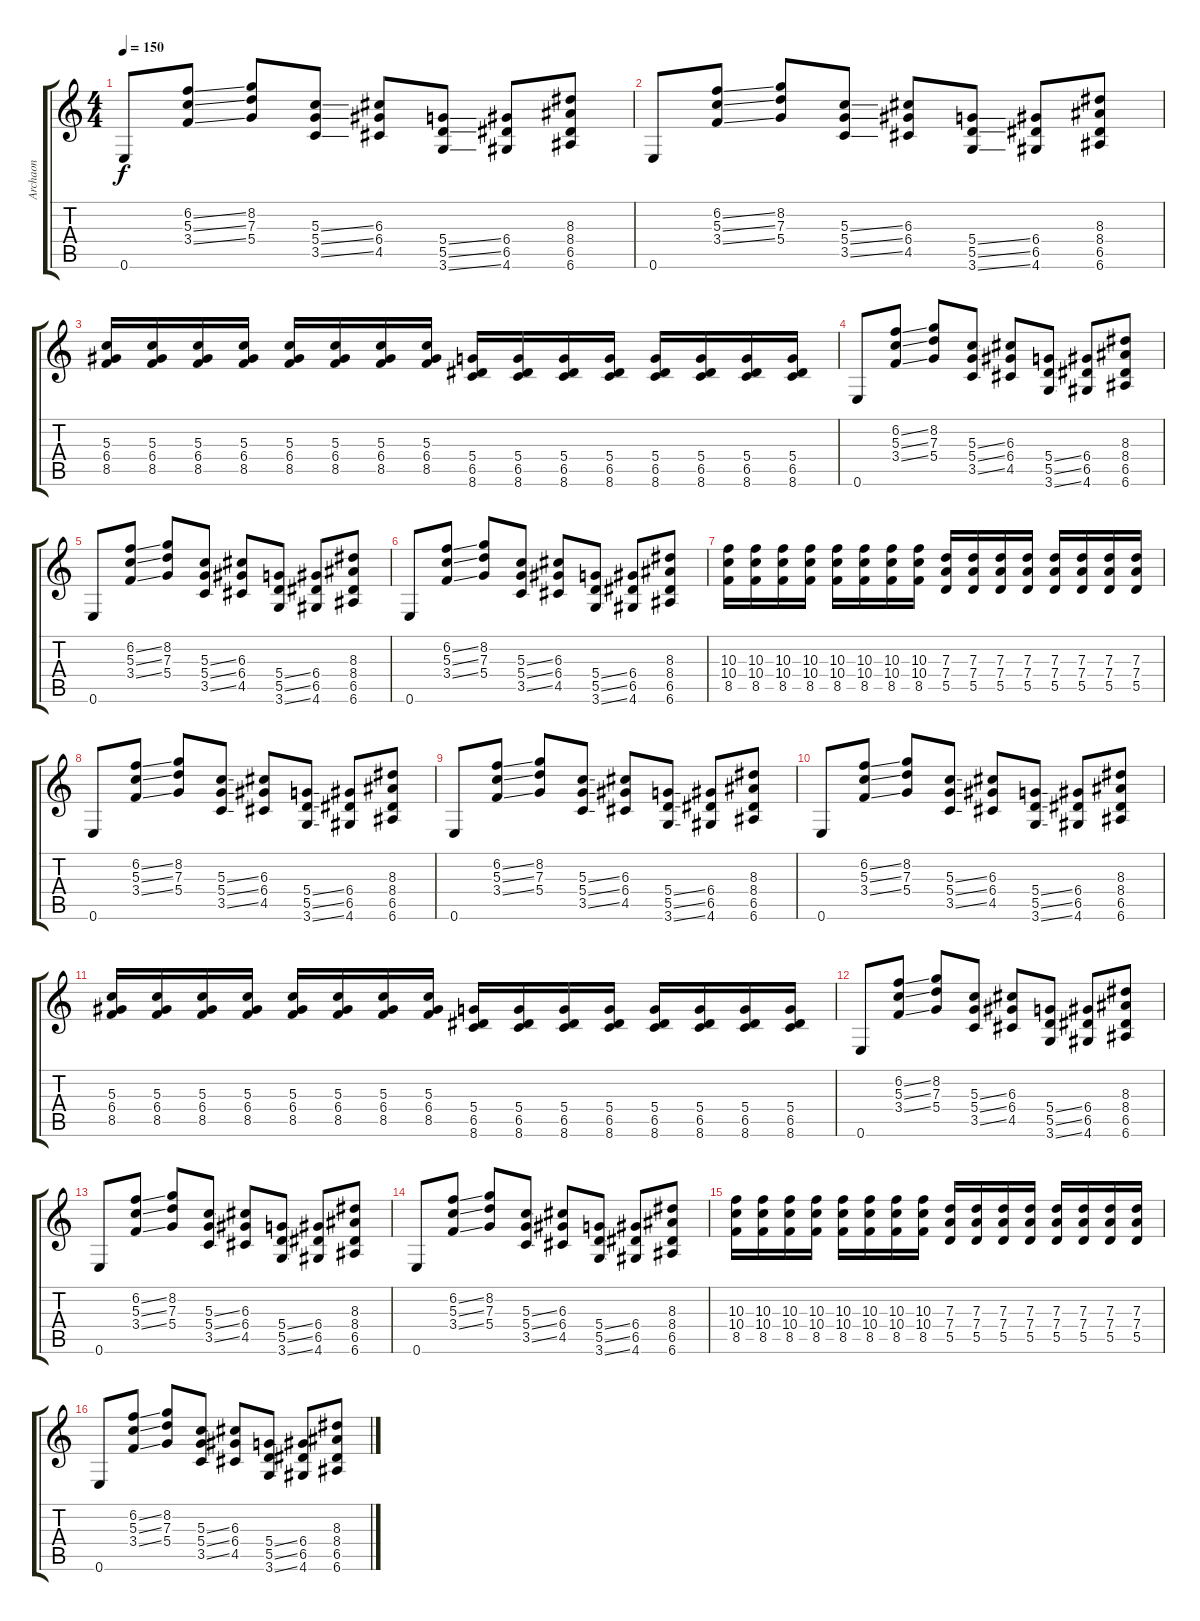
\track ("Archaon" "Archaon") {instrument distortionguitar}
\staff {score tabs}
\tuning (E4 B3 G3 D3 A2 E2) {hide}
\ts (4 4)
\tempo 150
\clef g2
\ks c
0.6.8{dy f} (6.2{ss} 5.3{ss} 3.4{ss}).8 (8.2 7.3 5.4).8 (5.3{ss} 5.4{ss} 3.5{ss}).8 (6.3 6.4 4.5).8 (5.4{ss} 5.5{ss} 3.6{ss}).8 (6.4 6.5 4.6).8 (8.3 8.4 6.5 6.6).8 |
0.6.8 (6.2{ss} 5.3{ss} 3.4{ss}).8 (8.2 7.3 5.4).8 (5.3{ss} 5.4{ss} 3.5{ss}).8 (6.3 6.4 4.5).8 (5.4{ss} 5.5{ss} 3.6{ss}).8 (6.4 6.5 4.6).8 (8.3 8.4 6.5 6.6).8 |
(5.3 6.4 8.5).16 (5.3 6.4 8.5).16 (5.3 6.4 8.5).16 (5.3 6.4 8.5).16 (5.3 6.4 8.5).16 (5.3 6.4 8.5).16 (5.3 6.4 8.5).16 (5.3 6.4 8.5).16 (5.4 6.5 8.6).16 (5.4 6.5 8.6).16 (5.4 6.5 8.6).16 (5.4 6.5 8.6).16 (5.4 6.5 8.6).16 (5.4 6.5 8.6).16 (5.4 6.5 8.6).16 (5.4 6.5 8.6).16 |
0.6.8 (6.2{ss} 5.3{ss} 3.4{ss}).8 (8.2 7.3 5.4).8 (5.3{ss} 5.4{ss} 3.5{ss}).8 (6.3 6.4 4.5).8 (5.4{ss} 5.5{ss} 3.6{ss}).8 (6.4 6.5 4.6).8 (8.3 8.4 6.5 6.6).8 |
0.6.8 (6.2{ss} 5.3{ss} 3.4{ss}).8 (8.2 7.3 5.4).8 (5.3{ss} 5.4{ss} 3.5{ss}).8 (6.3 6.4 4.5).8 (5.4{ss} 5.5{ss} 3.6{ss}).8 (6.4 6.5 4.6).8 (8.3 8.4 6.5 6.6).8 |
0.6.8 (6.2{ss} 5.3{ss} 3.4{ss}).8 (8.2 7.3 5.4).8 (5.3{ss} 5.4{ss} 3.5{ss}).8 (6.3 6.4 4.5).8 (5.4{ss} 5.5{ss} 3.6{ss}).8 (6.4 6.5 4.6).8 (8.3 8.4 6.5 6.6).8 |
(10.3 10.4 8.5).16 (10.3 10.4 8.5).16 (10.3 10.4 8.5).16 (10.3 10.4 8.5).16 (10.3 10.4 8.5).16 (10.3 10.4 8.5).16 (10.3 10.4 8.5).16 (10.3 10.4 8.5).16 (7.3 7.4 5.5).16 (7.3 7.4 5.5).16 (7.3 7.4 5.5).16 (7.3 7.4 5.5).16 (7.3 7.4 5.5).16 (7.3 7.4 5.5).16 (7.3 7.4 5.5).16 (7.3 7.4 5.5).16 |
0.6.8 (6.2{ss} 5.3{ss} 3.4{ss}).8 (8.2 7.3 5.4).8 (5.3{ss} 5.4{ss} 3.5{ss}).8 (6.3 6.4 4.5).8 (5.4{ss} 5.5{ss} 3.6{ss}).8 (6.4 6.5 4.6).8 (8.3 8.4 6.5 6.6).8 |
0.6.8 (6.2{ss} 5.3{ss} 3.4{ss}).8 (8.2 7.3 5.4).8 (5.3{ss} 5.4{ss} 3.5{ss}).8 (6.3 6.4 4.5).8 (5.4{ss} 5.5{ss} 3.6{ss}).8 (6.4 6.5 4.6).8 (8.3 8.4 6.5 6.6).8 |
0.6.8 (6.2{ss} 5.3{ss} 3.4{ss}).8 (8.2 7.3 5.4).8 (5.3{ss} 5.4{ss} 3.5{ss}).8 (6.3 6.4 4.5).8 (5.4{ss} 5.5{ss} 3.6{ss}).8 (6.4 6.5 4.6).8 (8.3 8.4 6.5 6.6).8 |
(5.3 6.4 8.5).16 (5.3 6.4 8.5).16 (5.3 6.4 8.5).16 (5.3 6.4 8.5).16 (5.3 6.4 8.5).16 (5.3 6.4 8.5).16 (5.3 6.4 8.5).16 (5.3 6.4 8.5).16 (5.4 6.5 8.6).16 (5.4 6.5 8.6).16 (5.4 6.5 8.6).16 (5.4 6.5 8.6).16 (5.4 6.5 8.6).16 (5.4 6.5 8.6).16 (5.4 6.5 8.6).16 (5.4 6.5 8.6).16 |
0.6.8 (6.2{ss} 5.3{ss} 3.4{ss}).8 (8.2 7.3 5.4).8 (5.3{ss} 5.4{ss} 3.5{ss}).8 (6.3 6.4 4.5).8 (5.4{ss} 5.5{ss} 3.6{ss}).8 (6.4 6.5 4.6).8 (8.3 8.4 6.5 6.6).8 |
0.6.8 (6.2{ss} 5.3{ss} 3.4{ss}).8 (8.2 7.3 5.4).8 (5.3{ss} 5.4{ss} 3.5{ss}).8 (6.3 6.4 4.5).8 (5.4{ss} 5.5{ss} 3.6{ss}).8 (6.4 6.5 4.6).8 (8.3 8.4 6.5 6.6).8 |
0.6.8 (6.2{ss} 5.3{ss} 3.4{ss}).8 (8.2 7.3 5.4).8 (5.3{ss} 5.4{ss} 3.5{ss}).8 (6.3 6.4 4.5).8 (5.4{ss} 5.5{ss} 3.6{ss}).8 (6.4 6.5 4.6).8 (8.3 8.4 6.5 6.6).8 |
(10.3 10.4 8.5).16 (10.3 10.4 8.5).16 (10.3 10.4 8.5).16 (10.3 10.4 8.5).16 (10.3 10.4 8.5).16 (10.3 10.4 8.5).16 (10.3 10.4 8.5).16 (10.3 10.4 8.5).16 (7.3 7.4 5.5).16 (7.3 7.4 5.5).16 (7.3 7.4 5.5).16 (7.3 7.4 5.5).16 (7.3 7.4 5.5).16 (7.3 7.4 5.5).16 (7.3 7.4 5.5).16 (7.3 7.4 5.5).16 |
0.6.8 (6.2{ss} 5.3{ss} 3.4{ss}).8 (8.2 7.3 5.4).8 (5.3{ss} 5.4{ss} 3.5{ss}).8 (6.3 6.4 4.5).8 (5.4{ss} 5.5{ss} 3.6{ss}).8 (6.4 6.5 4.6).8 (8.3 8.4 6.5 6.6).8
